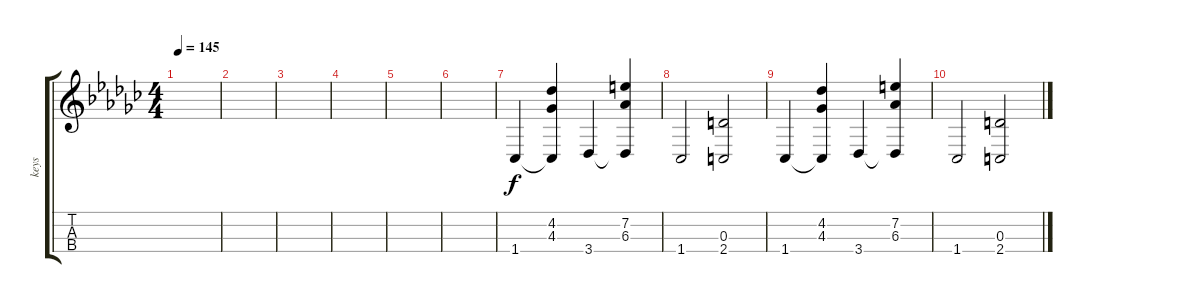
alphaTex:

\track ("keys" "keys") {instrument stringensemble1}
\staff {score tabs}
\tuning (E5 A4 D4 Bb2) {hide}
\ts (4 4)
\tempo 145
\clef g2
\ks gb
|
|
|
|
|
|
1.4.4 (4.2 4.3 1.4{t}).4 3.4.4 (7.2 6.3 3.4{t}).4 |
1.4.2 (0.3 2.4).2 |
1.4.4 (4.2 4.3 1.4{t}).4 3.4.4 (7.2 6.3 3.4{t}).4 |
1.4.2 (0.3 2.4).2
